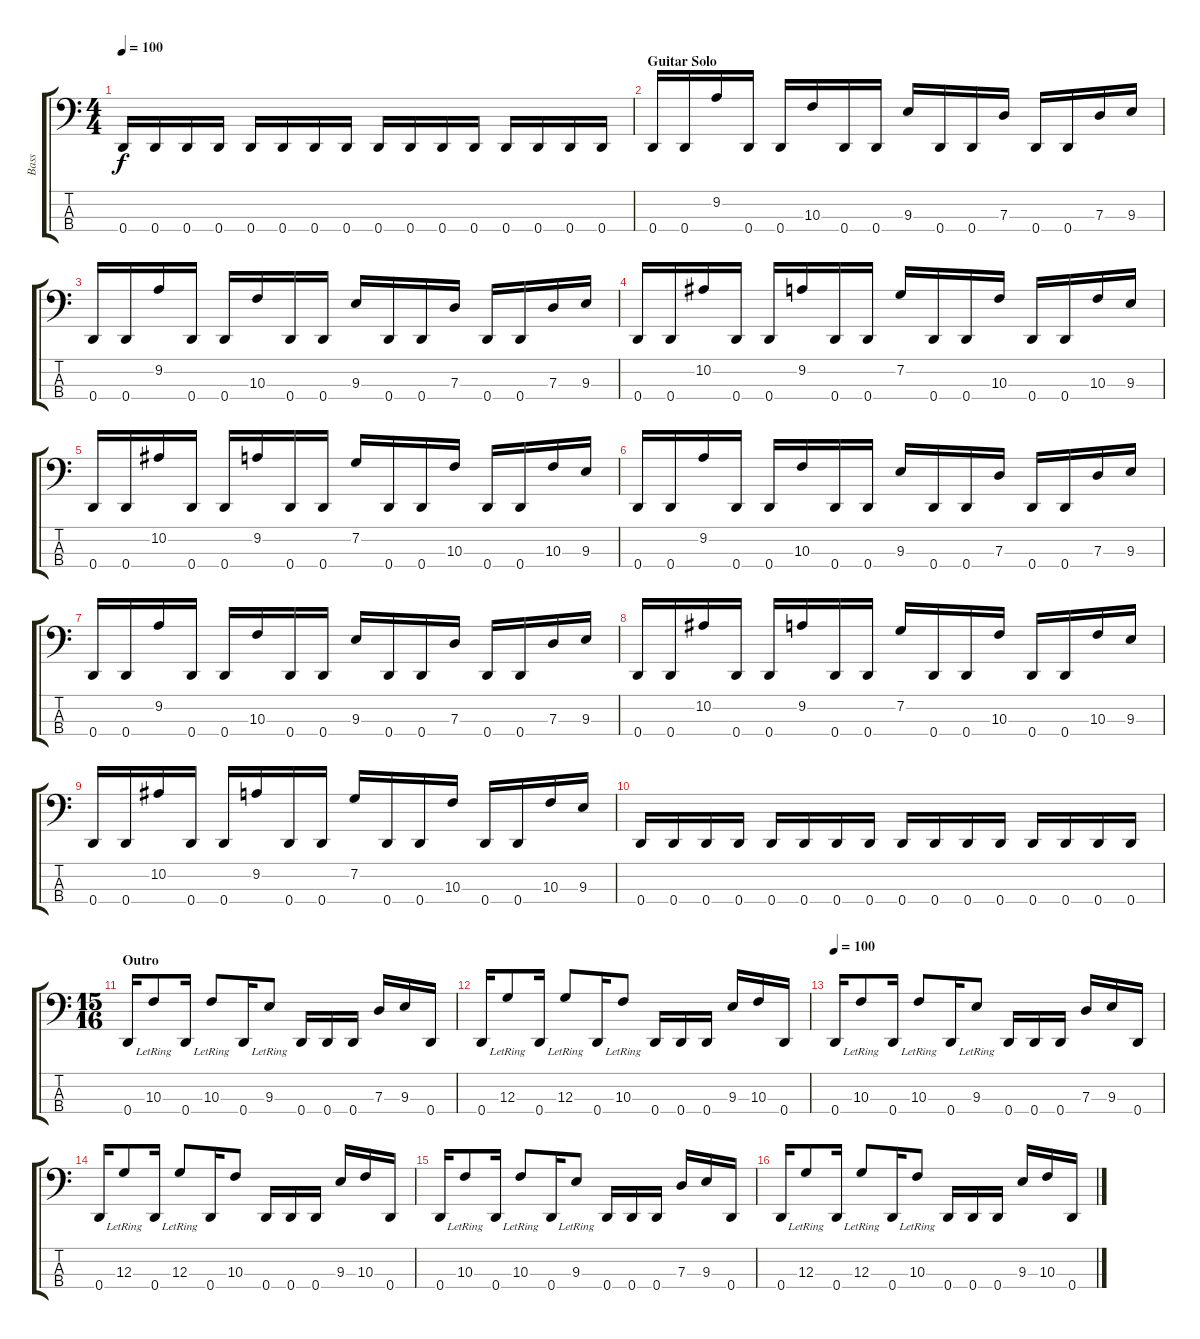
\track ("Bass" "Bass") {instrument electricbasspick}
\staff {score tabs}
\tuning (F2 C2 G1 D1) {hide}
\ts (4 4)
\tempo 100
\clef f4
\ks c
0.4.16{dy f} 0.4.16 0.4.16 0.4.16 0.4.16 0.4.16 0.4.16 0.4.16 0.4.16 0.4.16 0.4.16 0.4.16 0.4.16 0.4.16 0.4.16 0.4.16 |
\section ("" "Guitar Solo   ")
0.4.16 0.4.16 9.2.16 0.4.16 0.4.16 10.3.16 0.4.16 0.4.16 9.3.16 0.4.16 0.4.16 7.3.16 0.4.16 0.4.16 7.3.16 9.3.16 |
0.4.16 0.4.16 9.2.16 0.4.16 0.4.16 10.3.16 0.4.16 0.4.16 9.3.16 0.4.16 0.4.16 7.3.16 0.4.16 0.4.16 7.3.16 9.3.16 |
0.4.16 0.4.16 10.2.16 0.4.16 0.4.16 9.2.16 0.4.16 0.4.16 7.2.16 0.4.16 0.4.16 10.3.16 0.4.16 0.4.16 10.3.16 9.3.16 |
0.4.16 0.4.16 10.2.16 0.4.16 0.4.16 9.2.16 0.4.16 0.4.16 7.2.16 0.4.16 0.4.16 10.3.16 0.4.16 0.4.16 10.3.16 9.3.16 |
0.4.16 0.4.16 9.2.16 0.4.16 0.4.16 10.3.16 0.4.16 0.4.16 9.3.16 0.4.16 0.4.16 7.3.16 0.4.16 0.4.16 7.3.16 9.3.16 |
0.4.16 0.4.16 9.2.16 0.4.16 0.4.16 10.3.16 0.4.16 0.4.16 9.3.16 0.4.16 0.4.16 7.3.16 0.4.16 0.4.16 7.3.16 9.3.16 |
0.4.16 0.4.16 10.2.16 0.4.16 0.4.16 9.2.16 0.4.16 0.4.16 7.2.16 0.4.16 0.4.16 10.3.16 0.4.16 0.4.16 10.3.16 9.3.16 |
0.4.16 0.4.16 10.2.16 0.4.16 0.4.16 9.2.16 0.4.16 0.4.16 7.2.16 0.4.16 0.4.16 10.3.16 0.4.16 0.4.16 10.3.16 9.3.16 |
0.4.16 0.4.16 0.4.16 0.4.16 0.4.16 0.4.16 0.4.16 0.4.16 0.4.16 0.4.16 0.4.16 0.4.16 0.4.16 0.4.16 0.4.16 0.4.16 |
\ts (15 16)
\section ("" "Outro")
0.4.16 10.3{lr}.8 0.4.16 10.3{lr}.8 0.4.16 9.3{lr}.8 0.4.16 0.4.16 0.4.16 7.3.16 9.3.16 0.4.16 |
0.4.16 12.3{lr}.8 0.4.16 12.3{lr}.8 0.4.16 10.3{lr}.8 0.4.16 0.4.16 0.4.16 9.3.16 10.3.16 0.4.16 |
\tempo 100
0.4.16 10.3{lr}.8 0.4.16 10.3{lr}.8 0.4.16 9.3{lr}.8 0.4.16 0.4.16 0.4.16 7.3.16 9.3.16 0.4.16 |
0.4.16 12.3{lr}.8 0.4.16 12.3{lr}.8 0.4.16 10.3.8 0.4.16 0.4.16 0.4.16 9.3.16 10.3.16 0.4.16 |
0.4.16{volume 10} 10.3{lr}.8 0.4.16 10.3{lr}.8 0.4.16 9.3{lr}.8 0.4.16 0.4.16 0.4.16 7.3.16 9.3.16 0.4.16 |
0.4.16{volume 7} 12.3{lr}.8 0.4.16 12.3{lr}.8 0.4.16 10.3{lr}.8 0.4.16 0.4.16 0.4.16 9.3.16 10.3.16 0.4.16
